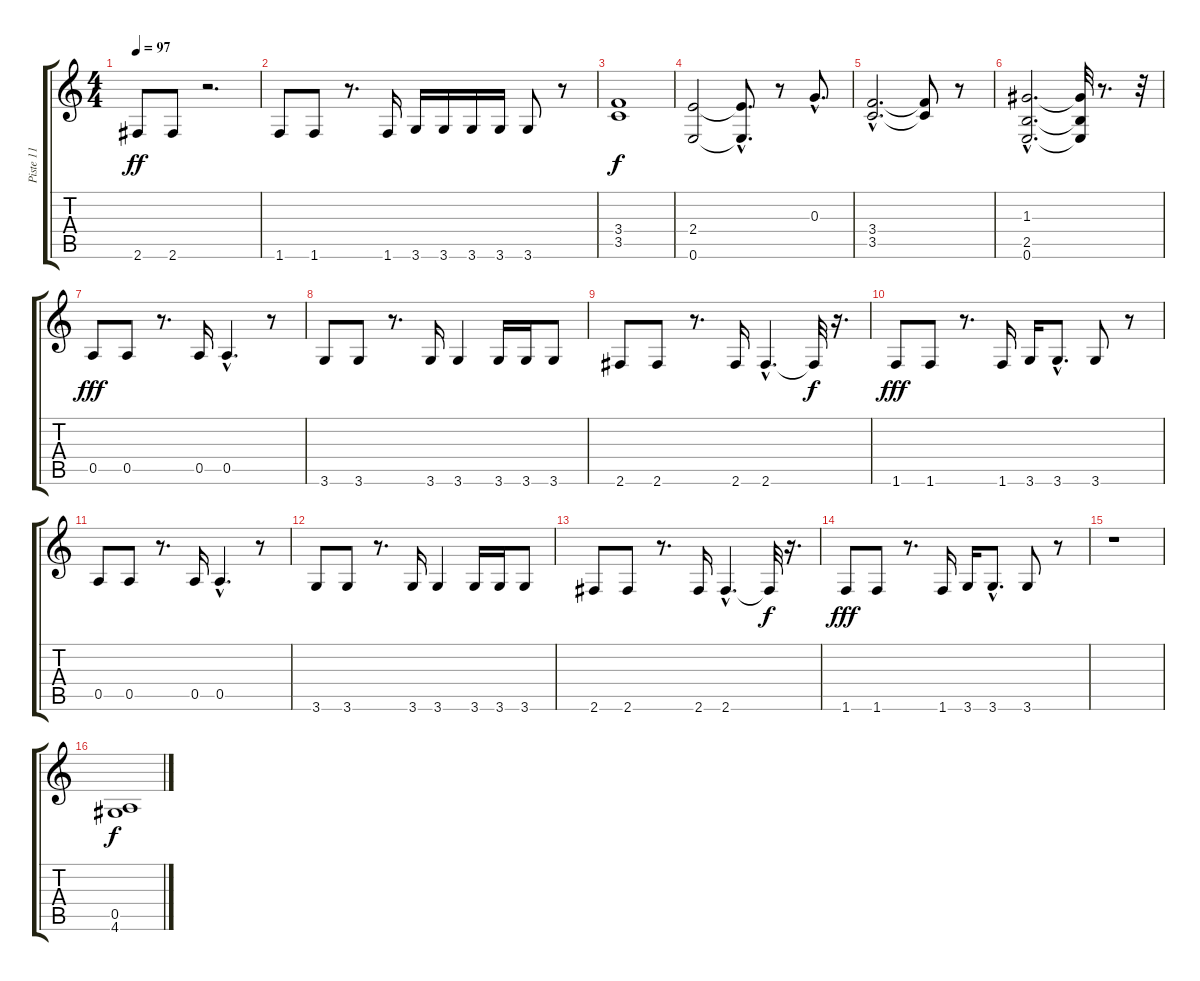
\track ("Piste 11" "Piste 11") {instrument distortionguitar}
\staff {score tabs}
\tuning (E4 B3 G3 D3 A2 E2) {hide}
\ts (4 4)
\tempo 97
\clef g2
\ks c
2.6.8{dy ff} 2.6.8 r.2{d} |
1.6.8 1.6.8 r.8{d} 1.6.16 3.6.16 3.6.16 3.6.16 3.6.16 3.6.8 r.8 |
(3.4 3.5).1{dy f} |
(2.4 0.6).2 (2.4{hac t} 0.6{hac t}).8{d} r.8 0.3{hac}.8{d} |
(3.4{hac} 3.5{hac}).2{d} (3.4{t} 3.5{t}).8 r.8 |
(1.3{hac} 2.5{hac} 0.6{hac}).2{d} (1.3{t} 2.5{t} 0.6{t}).32 r.8{d} r.32 |
0.5.8{dy fff} 0.5.8 r.8{d} 0.5.16 0.5{hac}.4{d} r.8 |
3.6.8 3.6.8 r.8{d} 3.6.16 3.6.4 3.6.16 3.6.16 3.6.8 |
2.6.8 2.6.8 r.8{d} 2.6.16 2.6{hac}.4{d} 2.6{t}.32{dy f} r.16{d} |
1.6.8{dy fff} 1.6.8 r.8{d} 1.6.16 3.6.16 3.6{hac}.8{d} 3.6.8 r.8 |
0.5.8 0.5.8 r.8{d} 0.5.16 0.5{hac}.4{d} r.8 |
3.6.8 3.6.8 r.8{d} 3.6.16 3.6.4 3.6.16 3.6.16 3.6.8 |
2.6.8 2.6.8 r.8{d} 2.6.16 2.6{hac}.4{d} 2.6{t}.32{dy f} r.16{d} |
1.6.8{dy fff} 1.6.8 r.8{d} 1.6.16 3.6.16 3.6{hac}.8{d} 3.6.8 r.8 |
r.1 |
(0.5 4.6).1{dy f}
